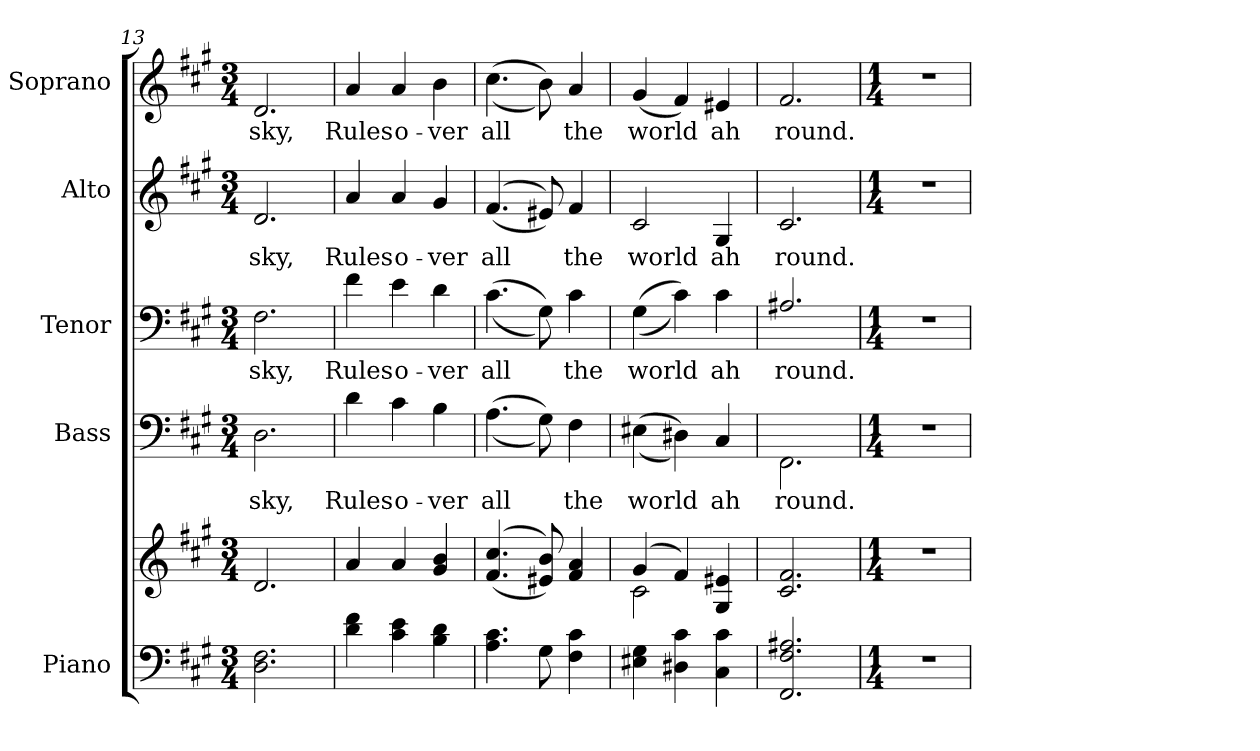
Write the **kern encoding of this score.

**kern	**kern	**kern	**text	**kern	**text	**kern	**text	**kern	**text
*part5	*part5	*part4	*part4	*part3	*part3	*part2	*part2	*part1	*part1
*staff6	*staff5	*staff4	*staff4	*staff3	*staff3	*staff2	*staff2	*staff1	*staff1
*I"Piano	*	*I"Bass	*	*I"Tenor	*	*I"Alto	*	*I"Soprano	*
*I'Pno.	*	*I'B.	*	*I'T.	*	*I'A.	*	*I'S.	*
*clefF4	*clefG2	*clefF4	*	*clefF4	*	*clefG2	*	*clefG2	*
*k[f#c#g#]	*k[f#c#g#]	*k[f#c#g#]	*	*k[f#c#g#]	*	*k[f#c#g#]	*	*k[f#c#g#]	*
*A:	*A:	*A:	*	*A:	*	*A:	*	*A:	*
*M3/4	*M3/4	*M3/4	*	*M3/4	*	*M3/4	*	*M3/4	*
=13	=13	=13	=13	=13	=13	=13	=13	=13	=13
!	!	!	!LO:LY:b:color=#000000	!	!	!	!	!	!
!	!	!	!	!	!LO:LY:b:color=#000000	!	!	!	!
!	!	!	!	!	!	!	!LO:LY:b:color=#000000	!	!
!	!	!	!	!	!	!	!	!	!LO:LY:b:color=#000000
2.Di\ 2.F#i	2.di/	2.Di\	sky,	2.F#i\	sky,	2.di/	sky,	2.di/	sky,
!!LO:PB:g=z
=14	=14	=14	=14	=14	=14	=14	=14	=14	=14
!	!	!	!LO:LY:b:color=#000000	!	!	!	!	!	!
!	!	!	!	!	!LO:LY:b:color=#000000	!	!	!	!
!	!	!	!	!	!	!	!LO:LY:b:color=#000000	!	!
!	!	!	!	!	!	!	!	!	!LO:LY:b:color=#000000
4di\ 4f#i	4ai/	4di\	Rules	4f#i\	Rules	4ai/	Rules	4ai/	Rules
!	!	!	!LO:LY:b:color=#000000	!	!	!	!	!	!
!	!	!	!	!	!LO:LY:b:color=#000000	!	!	!	!
!	!	!	!	!	!	!	!LO:LY:b:color=#000000	!	!
!	!	!	!	!	!	!	!	!	!LO:LY:b:color=#000000
4c#i\ 4ei	4ai/	4c#i\	o-	4ei\	o-	4ai/	o-	4ai/	o-
!	!	!	!LO:LY:b:color=#000000	!	!	!	!	!	!
!	!	!	!	!	!LO:LY:b:color=#000000	!	!	!	!
!	!	!	!	!	!	!	!LO:LY:b:color=#000000	!	!
!	!	!	!	!	!	!	!	!	!LO:LY:b:color=#000000
4Bi\ 4di	4g#i/ 4bi	4Bi\	-ver	4di\	-ver	4g#i/	-ver	4bi\	-ver
=15	=15	=15	=15	=15	=15	=15	=15	=15	=15
!	!	!	!LO:LY:b:color=#000000	!	!	!	!	!	!
!	!	!	!	!	!LO:LY:b:color=#000000	!	!	!	!
!	!	!	!	!	!	!	!LO:LY:b:color=#000000	!	!
!	!	!	!	!	!	!	!	!	!LO:LY:b:color=#000000
4.Ai\ 4.c#i	((4.f#i/ 4.cc#i	((4.Ai\	all	((4.c#i\	all	((4.f#i/	all	((4.cc#i\	all
8G#i\	8e#Xi/ 8bi))	8G#i\))	.	8G#i\))	.	8e#Xi/))	.	8bi\))	.
!	!	!	!LO:LY:b:color=#000000	!	!	!	!	!	!
!	!	!	!	!	!LO:LY:b:color=#000000	!	!	!	!
!	!	!	!	!	!	!	!LO:LY:b:color=#000000	!	!
!	!	!	!	!	!	!	!	!	!LO:LY:b:color=#000000
4F#i\ 4c#i	4f#i/ 4ai	4F#i\	the	4c#i\	the	4f#i/	the	4ai/	the
=16	=16	=16	=16	=16	=16	=16	=16	=16	=16
*	*^	*	*	*	*	*	*	*	*
!	!	!	!	!LO:LY:b:color=#000000	!	!	!	!	!	!
!	!	!	!	!	!	!LO:LY:b:color=#000000	!	!	!	!
!	!	!	!	!	!	!	!	!LO:LY:b:color=#000000	!	!
!	!	!	!	!	!	!	!	!	!	!LO:LY:b:color=#000000
4E#Xi\ 4G#i	(4g#i/	2c#i\	((4E#Xi\	world	((4G#i\	world	2c#i/	world	(4g#i/	world
4D#Xi\ 4c#i	4f#i/)	.	4D#Xi\))	.	4c#i\))	.	.	.	4f#i/)	.
!	!	!	!	!LO:LY:b:color=#000000	!	!	!	!	!	!
!	!	!	!	!	!	!LO:LY:b:color=#000000	!	!	!	!
!	!	!	!	!	!	!	!	!LO:LY:b:color=#000000	!	!
!	!	!	!	!	!	!	!	!	!	!LO:LY:b:color=#000000
4C#i\ 4c#i	4G#i/ 4e#Xi	4ryy	4C#i/	ah	4c#i\	ah	4G#i/	ah	4e#Xi/	ah
*	*v	*v	*	*	*	*	*	*	*	*
!!LO:PB:g=z
=17	=17	=17	=17	=17	=17	=17	=17	=17	=17
*	*^	*	*	*	*	*	*	*	*
!	!	!	!	!LO:LY:b:color=#000000	!	!	!	!	!	!
*	*v	*v	*	*	*	*	*	*	*	*
*	*^	*	*	*	*	*	*	*	*
!	!	!	!	!	!	!LO:LY:b:color=#000000	!	!	!	!
*	*v	*v	*	*	*	*	*	*	*	*
*	*^	*	*	*	*	*	*	*	*
!	!	!	!	!	!	!	!	!LO:LY:b:color=#000000	!	!
*	*v	*v	*	*	*	*	*	*	*	*
*	*^	*	*	*	*	*	*	*	*
!	!	!	!	!	!	!	!	!	!	!LO:LY:b:color=#000000
*	*v	*v	*	*	*	*	*	*	*	*
2.FF#i/ 2.F#i 2.A#Xi	2.c#i/ 2.f#i	2.FF#i\	round.	2.A#Xi/	round.	2.c#i/	round.	2.f#i/	round.
!!LO:PB:g=z
=18	=18	=18	=18	=18	=18	=18	=18	=18	=18
*M1/4	*M1/4	*M1/4	*	*M1/4	*	*M1/4	*	*M1/4	*
!LO:N:vis=1	!LO:N:vis=1	!LO:N:vis=1	!	!LO:N:vis=1	!	!LO:N:vis=1	!	!LO:N:vis=1	!
4r	4r	4r	.	4r	.	4r	.	4r	.
=	=	=	=	=	=	=	=	=	=
*-	*-	*-	*-	*-	*-	*-	*-	*-	*-
